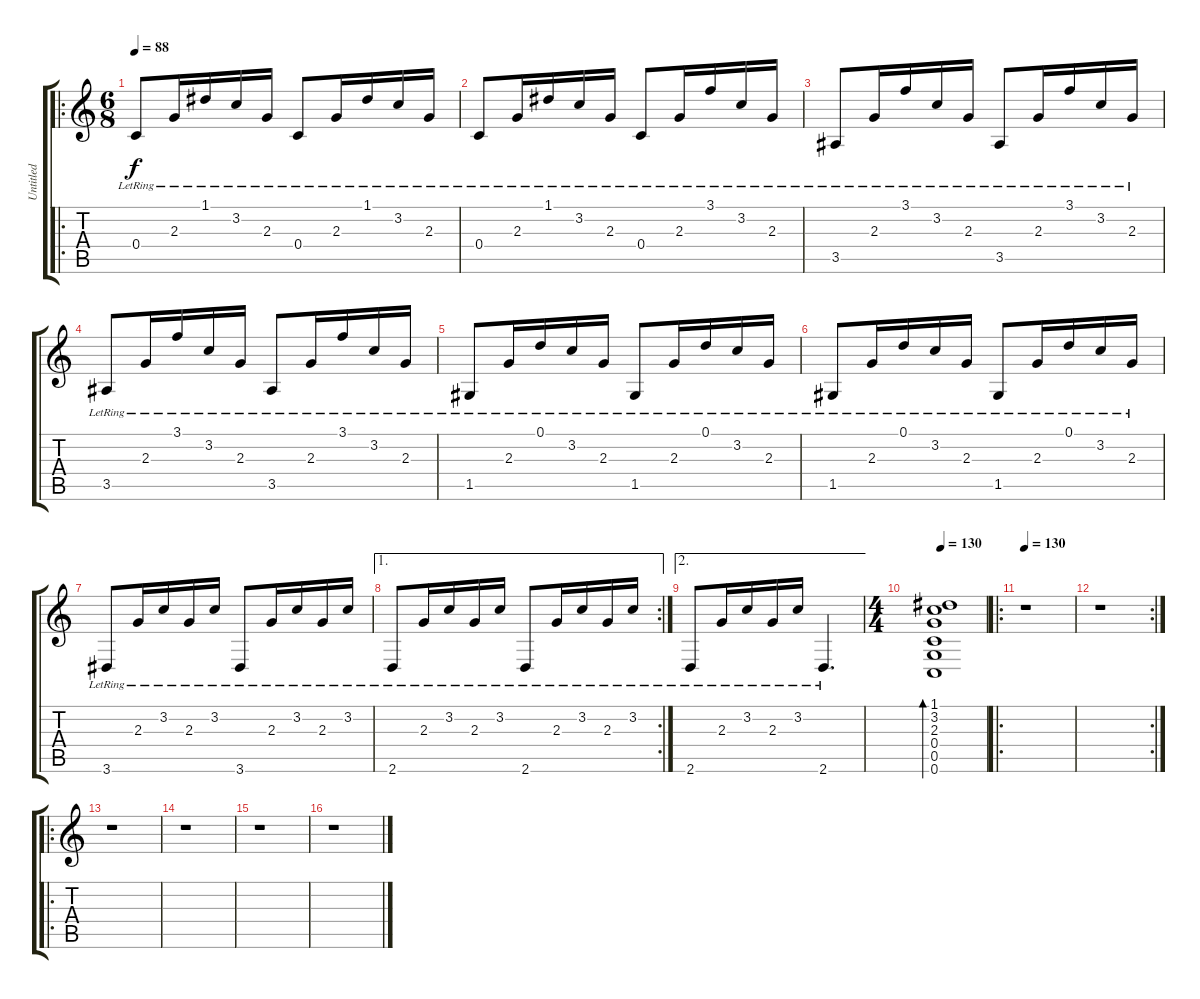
\track ("Untitled" "Untitled") {instrument acousticguitarsteel}
\staff {score tabs}
\tuning (D4 A3 F3 C3 G2 C2) {hide}
\ro
\ts (6 8)
\tempo 88
\clef g2
\ks c
0.4{lr}.8{dy f instrument acousticguitarsteel} 2.3{lr}.16 1.1{lr}.16 3.2{lr}.16 2.3{lr}.16 0.4{lr}.8 2.3{lr}.16 1.1{lr}.16 3.2{lr}.16 2.3{lr}.16 |
0.4{lr}.8 2.3{lr}.16 1.1{lr}.16 3.2{lr}.16 2.3{lr}.16 0.4{lr}.8 2.3{lr}.16 3.1{lr}.16 3.2{lr}.16 2.3{lr}.16 |
3.5{lr}.8 2.3{lr}.16 3.1{lr}.16 3.2{lr}.16 2.3{lr}.16 3.5{lr}.8 2.3{lr}.16 3.1{lr}.16 3.2{lr}.16 2.3{lr}.16 |
3.5{lr}.8 2.3{lr}.16 3.1{lr}.16 3.2{lr}.16 2.3{lr}.16 3.5{lr}.8 2.3{lr}.16 3.1{lr}.16 3.2{lr}.16 2.3{lr}.16 |
1.5{lr}.8 2.3{lr}.16 0.1{lr}.16 3.2{lr}.16 2.3{lr}.16 1.5{lr}.8 2.3{lr}.16 0.1{lr}.16 3.2{lr}.16 2.3{lr}.16 |
1.5{lr}.8 2.3{lr}.16 0.1{lr}.16 3.2{lr}.16 2.3{lr}.16 1.5{lr}.8 2.3{lr}.16 0.1{lr}.16 3.2{lr}.16 2.3{lr}.16 |
3.6{lr}.8 2.3{lr}.16 3.2{lr}.16 2.3{lr}.16 3.2{lr}.16 3.6{lr}.8 2.3{lr}.16 3.2{lr}.16 2.3{lr}.16 3.2{lr}.16 |
\ae 1
\rc 2
2.6{lr}.8 2.3{lr}.16 3.2{lr}.16 2.3{lr}.16 3.2{lr}.16 2.6{lr}.8 2.3{lr}.16 3.2{lr}.16 2.3{lr}.16 3.2{lr}.16 |
\ae 2
2.6{lr}.8 2.3{lr}.16 3.2{lr}.16 2.3{lr}.16 3.2{lr}.16 2.6{lr}.4{d} |
\ts (4 4)
\tempo 130
(1.1 3.2 2.3 0.4 0.5 0.6).1{bd 30} |
\ro
\tempo 130
r.1 |
\rc 2
r.1 |
\ro
r.1 |
r.1 |
r.1 |
r.1
